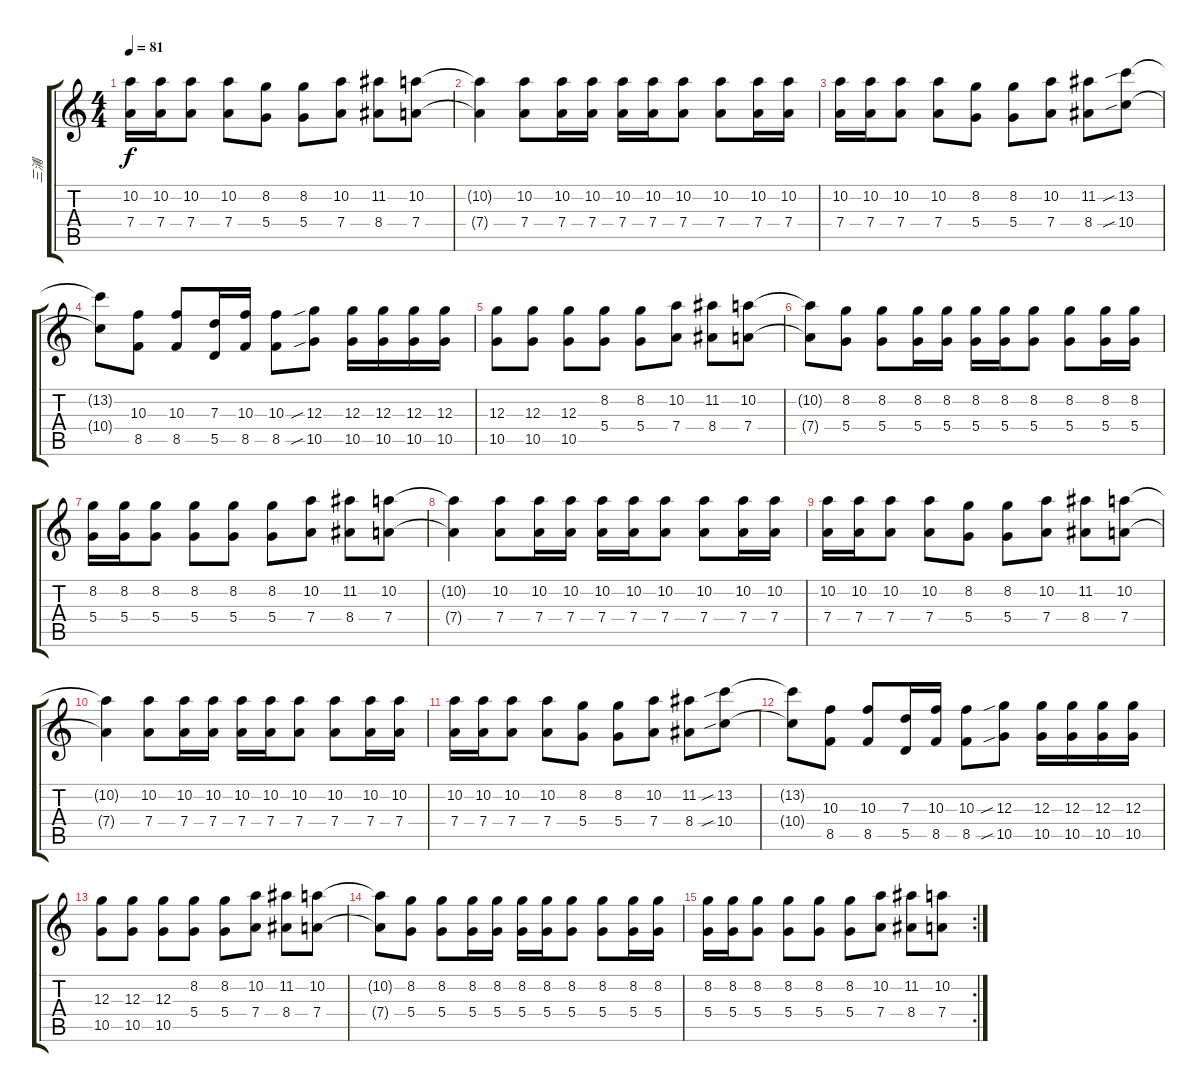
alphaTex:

\track ("三浦" "三浦") {instrument acousticguitarsteel}
\staff {score tabs}
\tuning (E4 B3 G3 D3 A2 E2) {hide}
\ts (4 4)
\tempo 81
\clef g2
\ks c
(10.2 7.4).16{dy f} (10.2 7.4).16 (10.2 7.4).8 (10.2 7.4).8 (8.2 5.4).8 (8.2 5.4).8 (10.2 7.4).8 (11.2 8.4).8 (10.2 7.4).8 |
(10.2{t} 7.4{t}).4 (10.2 7.4).8 (10.2 7.4).16 (10.2 7.4).16 (10.2 7.4).16 (10.2 7.4).16 (10.2 7.4).8 (10.2 7.4).8 (10.2 7.4).16 (10.2 7.4).16 |
(10.2 7.4).16 (10.2 7.4).16 (10.2 7.4).8 (10.2 7.4).8 (8.2 5.4).8 (8.2 5.4).8 (10.2 7.4).8 (11.2 8.4).8 (13.2{sib} 10.4{sib}).8 |
(13.2{t} 10.4{t}).8 (10.3 8.5).8 (10.3 8.5).8 (7.3 5.5).16 (10.3 8.5).16 (10.3 8.5).8 (12.3{sib} 10.5{sib}).8 (12.3 10.5).16 (12.3 10.5).16 (12.3 10.5).16 (12.3 10.5).16 |
(12.3 10.5).8 (12.3 10.5).8 (12.3 10.5).8 (8.2 5.4).8 (8.2 5.4).8 (10.2 7.4).8 (11.2 8.4).8 (10.2 7.4).8 |
(10.2{t} 7.4{t}).8 (8.2 5.4).8 (8.2 5.4).8 (8.2 5.4).16 (8.2 5.4).16 (8.2 5.4).16 (8.2 5.4).16 (8.2 5.4).8 (8.2 5.4).8 (8.2 5.4).16 (8.2 5.4).16 |
(8.2 5.4).16 (8.2 5.4).16 (8.2 5.4).8 (8.2 5.4).8 (8.2 5.4).8 (8.2 5.4).8 (10.2 7.4).8 (11.2 8.4).8 (10.2 7.4).8 |
(10.2{t} 7.4{t}).4 (10.2 7.4).8 (10.2 7.4).16 (10.2 7.4).16 (10.2 7.4).16 (10.2 7.4).16 (10.2 7.4).8 (10.2 7.4).8 (10.2 7.4).16 (10.2 7.4).16 |
(10.2 7.4).16 (10.2 7.4).16 (10.2 7.4).8 (10.2 7.4).8 (8.2 5.4).8 (8.2 5.4).8 (10.2 7.4).8 (11.2 8.4).8 (10.2 7.4).8 |
(10.2{t} 7.4{t}).4 (10.2 7.4).8 (10.2 7.4).16 (10.2 7.4).16 (10.2 7.4).16 (10.2 7.4).16 (10.2 7.4).8 (10.2 7.4).8 (10.2 7.4).16 (10.2 7.4).16 |
(10.2 7.4).16 (10.2 7.4).16 (10.2 7.4).8 (10.2 7.4).8 (8.2 5.4).8 (8.2 5.4).8 (10.2 7.4).8 (11.2 8.4).8 (13.2{sib} 10.4{sib}).8 |
(13.2{t} 10.4{t}).8 (10.3 8.5).8 (10.3 8.5).8 (7.3 5.5).16 (10.3 8.5).16 (10.3 8.5).8 (12.3{sib} 10.5{sib}).8 (12.3 10.5).16 (12.3 10.5).16 (12.3 10.5).16 (12.3 10.5).16 |
(12.3 10.5).8 (12.3 10.5).8 (12.3 10.5).8 (8.2 5.4).8 (8.2 5.4).8 (10.2 7.4).8 (11.2 8.4).8 (10.2 7.4).8 |
(10.2{t} 7.4{t}).8 (8.2 5.4).8 (8.2 5.4).8 (8.2 5.4).16 (8.2 5.4).16 (8.2 5.4).16 (8.2 5.4).16 (8.2 5.4).8 (8.2 5.4).8 (8.2 5.4).16 (8.2 5.4).16 |
\rc 2
(8.2 5.4).16 (8.2 5.4).16 (8.2 5.4).8 (8.2 5.4).8 (8.2 5.4).8 (8.2 5.4).8 (10.2 7.4).8 (11.2 8.4).8 (10.2 7.4).8
